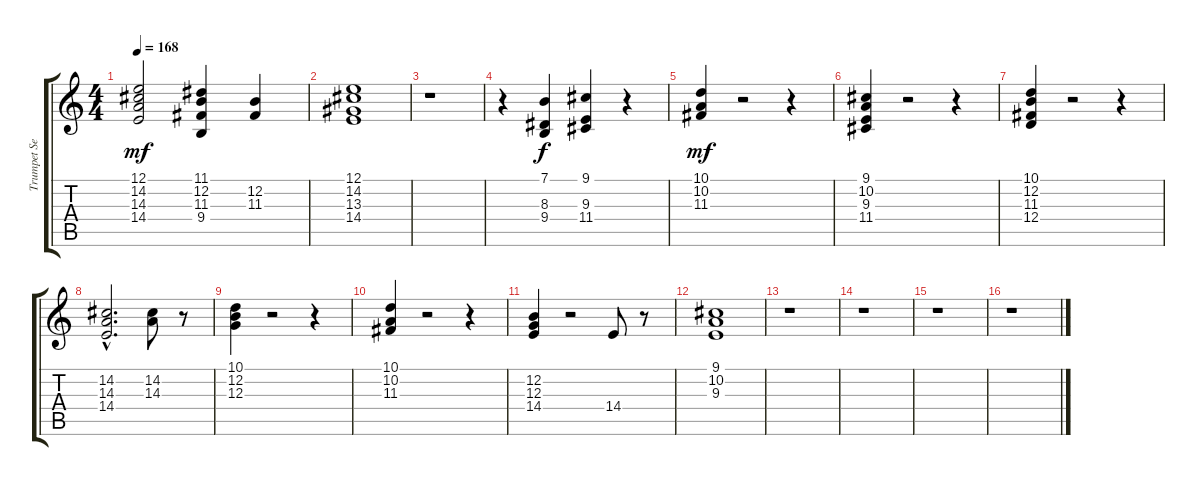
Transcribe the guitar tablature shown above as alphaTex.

\track ("Trumpet Section" "Trumpet Se") {instrument trombone}
\staff {score tabs}
\tuning (E4 B3 G3 D3 A2 E2) {hide}
\ts (4 4)
\tempo 168
\clef g2
\ks c
(12.1 14.2 14.3 14.4).2{dy mf} (11.1 12.2 11.3 9.4).4 (12.2 11.3).4 |
(12.1 14.2 13.3 14.4).1 |
r.1 |
r.4 (7.1 8.3 9.4).4{dy f} (9.1 9.3 11.4).4 r.4 |
\section ("" "")
(10.1 10.2 11.3).4{dy mf} r.2 r.4 |
(9.1 10.2 9.3 11.4).4 r.2 r.4 |
(10.1 12.2 11.3 12.4).4 r.2 r.4 |
(14.2{hac} 14.3{hac} 14.4{hac}).2{d} (14.2 14.3).8 r.8 |
\section ("" "")
(10.1 12.2 12.3).4 r.2 r.4 |
(10.1 10.2 11.3).4 r.2 r.4 |
(12.2 12.3 14.4).4 r.2 14.4.8 r.8 |
(9.1 10.2 9.3).1 |
\section ("" "")
r.1 |
r.1 |
r.1 |
r.1
